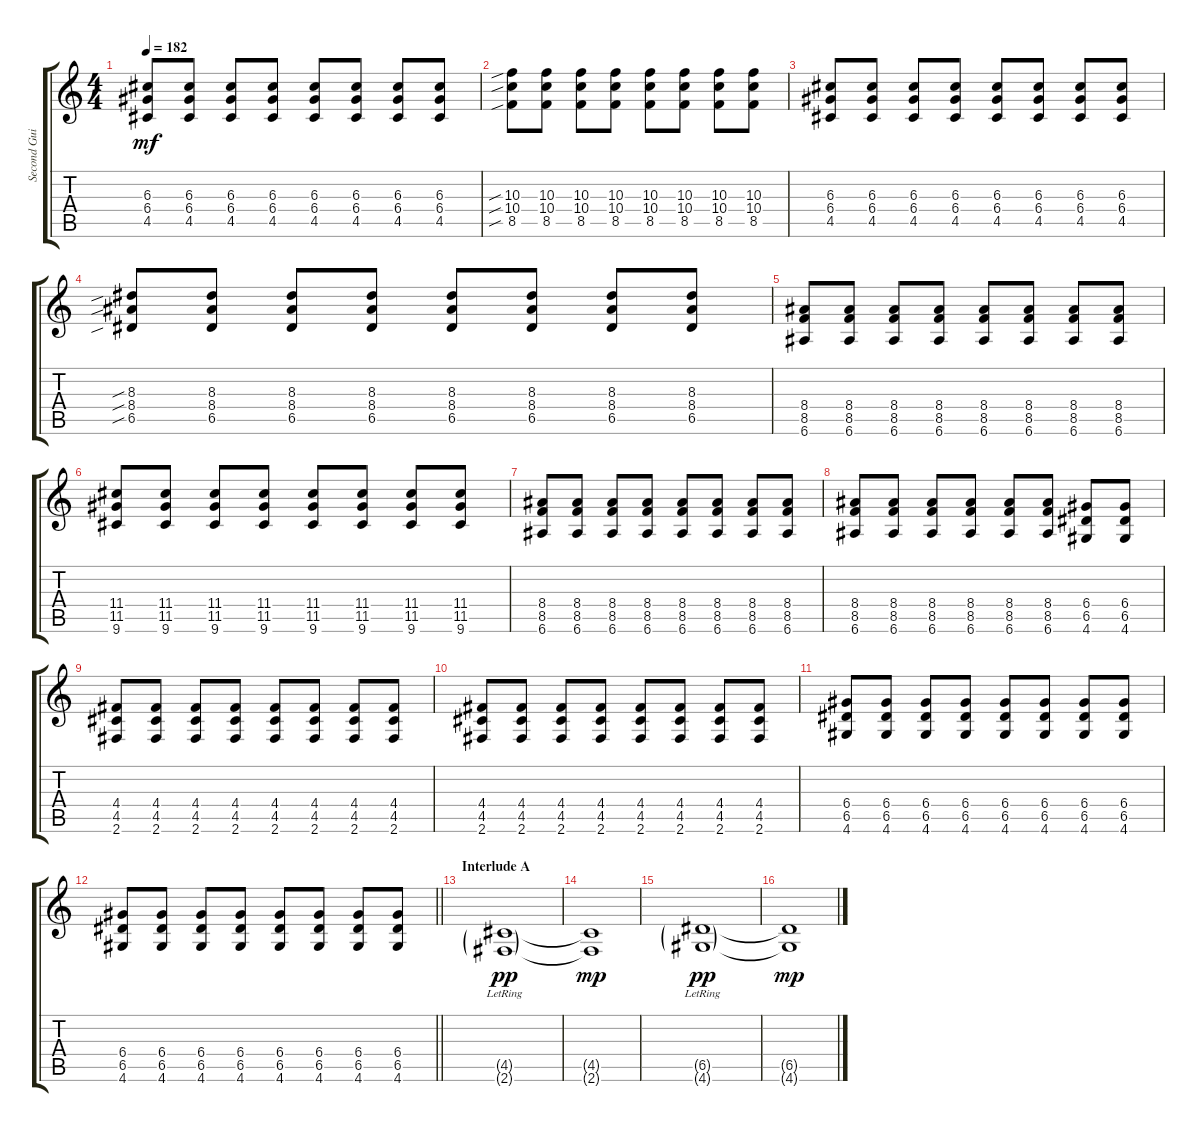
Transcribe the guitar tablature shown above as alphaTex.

\track ("Second Guitar" "Second Gui") {instrument overdrivenguitar}
\staff {score tabs}
\tuning (E4 B3 G3 D3 A2 E2) {hide}
\ts (4 4)
\tempo 182
\clef g2
\ks c
(6.3 6.4 4.5).8{dy mf} (6.3 6.4 4.5).8 (6.3 6.4 4.5).8 (6.3 6.4 4.5).8 (6.3 6.4 4.5).8 (6.3 6.4 4.5).8 (6.3 6.4 4.5).8 (6.3 6.4 4.5).8 |
(10.3{sib} 10.4{sib} 8.5{sib}).8 (10.3 10.4 8.5).8 (10.3 10.4 8.5).8 (10.3 10.4 8.5).8 (10.3 10.4 8.5).8 (10.3 10.4 8.5).8 (10.3 10.4 8.5).8 (10.3 10.4 8.5).8 |
(6.3 6.4 4.5).8 (6.3 6.4 4.5).8 (6.3 6.4 4.5).8 (6.3 6.4 4.5).8 (6.3 6.4 4.5).8 (6.3 6.4 4.5).8 (6.3 6.4 4.5).8 (6.3 6.4 4.5).8 |
(8.3{sib} 8.4{sib} 6.5{sib}).8 (8.3 8.4 6.5).8 (8.3 8.4 6.5).8 (8.3 8.4 6.5).8 (8.3 8.4 6.5).8 (8.3 8.4 6.5).8 (8.3 8.4 6.5).8 (8.3 8.4 6.5).8 |
(8.4 8.5 6.6).8 (8.4 8.5 6.6).8 (8.4 8.5 6.6).8 (8.4 8.5 6.6).8 (8.4 8.5 6.6).8 (8.4 8.5 6.6).8 (8.4 8.5 6.6).8 (8.4 8.5 6.6).8 |
(11.4 11.5 9.6).8 (11.4 11.5 9.6).8 (11.4 11.5 9.6).8 (11.4 11.5 9.6).8 (11.4 11.5 9.6).8 (11.4 11.5 9.6).8 (11.4 11.5 9.6).8 (11.4 11.5 9.6).8 |
(8.4 8.5 6.6).8 (8.4 8.5 6.6).8 (8.4 8.5 6.6).8 (8.4 8.5 6.6).8 (8.4 8.5 6.6).8 (8.4 8.5 6.6).8 (8.4 8.5 6.6).8 (8.4 8.5 6.6).8 |
(8.4 8.5 6.6).8 (8.4 8.5 6.6).8 (8.4 8.5 6.6).8 (8.4 8.5 6.6).8 (8.4 8.5 6.6).8 (8.4 8.5 6.6).8 (6.4 6.5 4.6).8 (6.4 6.5 4.6).8 |
(4.4 4.5 2.6).8 (4.4 4.5 2.6).8 (4.4 4.5 2.6).8 (4.4 4.5 2.6).8 (4.4 4.5 2.6).8 (4.4 4.5 2.6).8 (4.4 4.5 2.6).8 (4.4 4.5 2.6).8 |
(4.4 4.5 2.6).8 (4.4 4.5 2.6).8 (4.4 4.5 2.6).8 (4.4 4.5 2.6).8 (4.4 4.5 2.6).8 (4.4 4.5 2.6).8 (4.4 4.5 2.6).8 (4.4 4.5 2.6).8 |
(6.4 6.5 4.6).8 (6.4 6.5 4.6).8 (6.4 6.5 4.6).8 (6.4 6.5 4.6).8 (6.4 6.5 4.6).8 (6.4 6.5 4.6).8 (6.4 6.5 4.6).8 (6.4 6.5 4.6).8 |
\barLineRight lightlight
(6.4 6.5 4.6).8 (6.4 6.5 4.6).8 (6.4 6.5 4.6).8 (6.4 6.5 4.6).8 (6.4 6.5 4.6).8 (6.4 6.5 4.6).8 (6.4 6.5 4.6).8 (6.4 6.5 4.6).8 |
\section ("" "Interlude A")
(4.5{g lr} 2.6{g lr}).1{dy pp} |
(4.5{t} 2.6{t}).1{dy mp} |
(6.5{g lr} 4.6{g lr}).1{dy pp} |
(6.5{t} 4.6{t}).1{dy mp}
